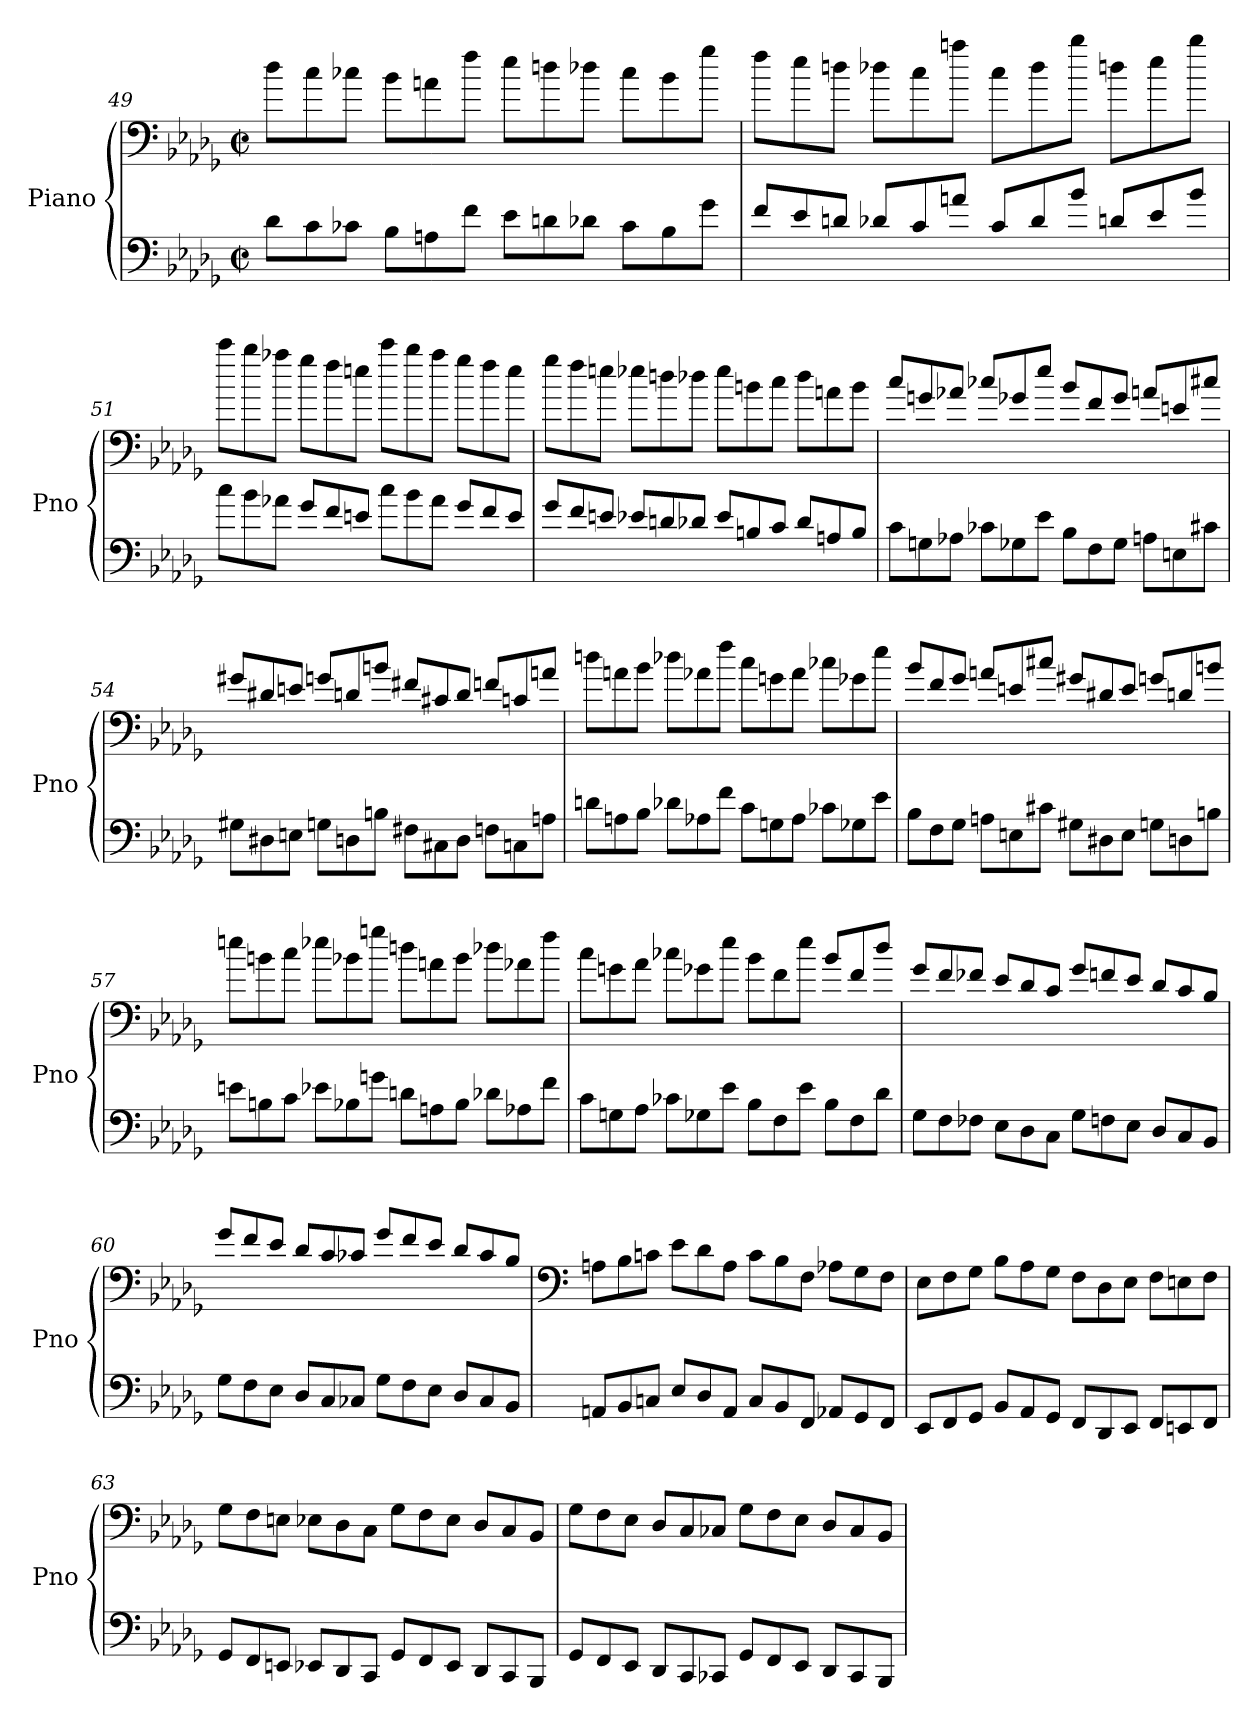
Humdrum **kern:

**kern	**kern
*part1	*part1
*staff2	*staff1
*I"Piano	*
*I'Pno	*
*clefF4	*clefF4
*k[b-e-a-d-g-]	*k[b-e-a-d-g-]
*M4/4	*M4/4
*met(c|)	*met(c|)
*Xtuplet	*Xtuplet
=49	=49
12d-\L	12dd-\L
12c\	12cc\
12c-X\J	12cc-X\J
12B-\L	12b-\L
12An\	12an\
12f\J	12ff\J
12e-\L	12ee-\L
12dn\	12ddn\
12d-X\J	12dd-X\J
12c-\L	12cc-\L
12B-\	12b-\
12g-\J	12gg-\J
!!LO:LB:g=z
=50	=50
12f/L	12ff\L
12e-/	12ee-\
12dn/J	12ddn\J
12d-X/L	12dd-X\L
12c/	12cc\
12an/J	12aan\J
12c/L	12cc\L
12d-/	12dd-\
12b-/J	12bb-\J
12dn/L	12ddn\L
12e-/	12ee-\
12b-/J	12bb-\J
=51	=51
12cc\L	12ccc\L
12b-\	12bb-\
12a-X\J	12aa-X\J
12g-/L	12gg-\L
12f/	12ff\
12en/J	12een\J
12cc\L	12ccc\L
12b-\	12bb-\
12a-\J	12aa-\J
12g-/L	12gg-\L
12f/	12ff\
12e/J	12ee\J
=52	=52
12g-/L	12gg-\L
12f/	12ff\
12en/J	12een\J
12e-X/L	12ee-X\L
12dn/	12ddn\
12d-X/J	12dd-X\J
12e-/L	12ee-\L
12Bn/	12bn\
12c/J	12cc\J
12d-/L	12dd-\L
12An/	12an\
12B/J	12b\J
!!LO:PB:g=z
=53	=53
12c\L	12cc/L
12Gn\	12gn/
12A-X\J	12a-X/J
12c-X\L	12cc-X/L
12G-X\	12g-X/
12e-\J	12ee-/J
12B-\L	12b-/L
12F\	12f/
12G-\J	12g-/J
12An\L	12an/L
12En\	12en/
12c#X\J	12cc#X/J
=54	=54
12G#X\L	12g#X/L
12D#X\	12d#X/
12En\J	12en/J
12Gn\L	12gn/L
12Dn\	12dn/
12Bn\J	12bn/J
12F#X\L	12f#X/L
12C#X\	12c#X/
12D\J	12d/J
12Fn\L	12fn/L
12Cn\	12cn/
12An\J	12an/J
=55	=55
12dn\L	12ddn\L
12An\	12an\
12B-\J	12b-\J
12d-X\L	12dd-X\L
12A-X\	12a-X\
12f\J	12ff\J
12c\L	12cc\L
12Gn\	12gn\
12A-\J	12a-\J
12c-X\L	12cc-X\L
12G-X\	12g-X\
12e-\J	12ee-\J
!!LO:LB:g=z
=56	=56
12B-\L	12b-/L
12F\	12f/
12G-\J	12g-/J
12An\L	12an/L
12En\	12en/
12c#X\J	12cc#X/J
12G#X\L	12g#X/L
12D#X\	12d#X/
12E\J	12e/J
12Gn\L	12gn/L
12Dn\	12dn/
12Bn\J	12bn/J
=57	=57
12en\L	12een\L
12Bn\	12bn\
12c\J	12cc\J
12e-X\L	12ee-X\L
12B-X\	12b-X\
12gn\J	12ggn\J
12dn\L	12ddn\L
12An\	12an\
12B-\J	12b-\J
12d-X\L	12dd-X\L
12A-X\	12a-X\
12f\J	12ff\J
=58	=58
12c\L	12cc\L
12Gn\	12gn\
12A-\J	12a-\J
12c-X\L	12cc-X\L
12G-X\	12g-X\
12e-\J	12ee-\J
12B-\L	12b-\L
12F\	12f\
12e-\J	12ee-\J
12B-\L	12b-/L
12F\	12f/
12d-\J	12dd-/J
!!LO:LB:g=z
=59	=59
12G-\L	12g-/L
12F\	12f/
12F-X\J	12f-X/J
12E-\L	12e-/L
12D-\	12d-/
12C\J	12c/J
12G-\L	12g-/L
12Fn\	12fn/
12E-\J	12e-/J
12D-/L	12d-/L
12C/	12c/
12BB-/J	12B-/J
=60	=60
12G-\L	12g-/L
12F\	12f/
12E-\J	12e-/J
12D-/L	12d-/L
12C/	12c/
12C-X/J	12c-X/J
12G-\L	12g-/L
12F\	12f/
12E-\J	12e-/J
12D-/L	12d-/L
12C-/	12c-/
12BB-/J	12B-/J
=61	=61
*	*clefF4
12AAn/L	12An\L
12BB-/	12B-\
12Cn/J	12cn\J
12E-/L	12e-\L
12D-/	12d-\
12AA/J	12A\J
12C/L	12c\L
12BB-/	12B-\
12FF/J	12F\J
12AA-X/L	12A-X\L
12GG-/	12G-\
12FF/J	12F\J
!!LO:LB:g=z
=62	=62
12EE-/L	12E-\L
12FF/	12F\
12GG-/J	12G-\J
12BB-/L	12B-\L
12AA-/	12A-\
12GG-/J	12G-\J
12FF/L	12F\L
12DD-/	12D-\
12EE-/J	12E-\J
12FF/L	12F\L
12EEn/	12En\
12FF/J	12F\J
=63	=63
12GG-/L	12G-\L
12FF/	12F\
12EEn/J	12En\J
12EE-X/L	12E-X\L
12DD-/	12D-\
12CC/J	12C\J
12GG-/L	12G-\L
12FF/	12F\
12EE-/J	12E-\J
12DD-/L	12D-/L
12CC/	12C/
12BBB-/J	12BB-/J
=64	=64
12GG-/L	12G-\L
12FF/	12F\
12EE-/J	12E-\J
12DD-/L	12D-/L
12CC/	12C/
12CC-X/J	12C-X/J
12GG-/L	12G-\L
12FF/	12F\
12EE-/J	12E-\J
12DD-/L	12D-/L
12CC-/	12C-/
12BBB-/J	12BB-/J
=	=
*-	*-
